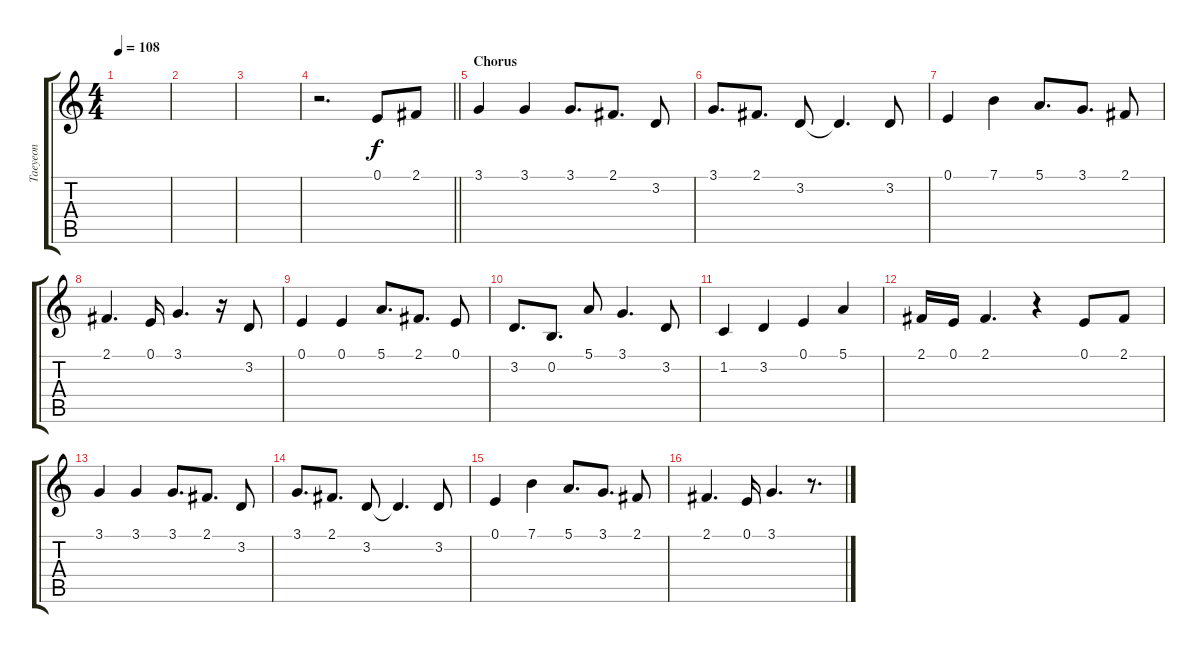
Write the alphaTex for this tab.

\track ("Taeyeon" "Taeyeon") {instrument flute}
\staff {score tabs}
\tuning (E4 B3 G3 D3 A2 E2) {hide}
\ts (4 4)
\tempo 108
\clef g2
\ks c
|
|
|
\barLineRight lightlight
r.2{d} 0.1.8{volume 8} 2.1.8 |
\section ("" "Chorus")
3.1.4 3.1.4 3.1.8{d} 2.1.8{d} 3.2.8 |
3.1.8{d} 2.1.8{d} 3.2.8 3.2{t}.4{d} 3.2.8 |
0.1.4 7.1.4 5.1.8{d} 3.1.8{d} 2.1.8 |
2.1.4{d} 0.1.16 3.1.4{d} r.16 3.2.8 |
0.1.4 0.1.4 5.1.8{d} 2.1.8{d} 0.1.8 |
3.2.8{d} 0.2.8{d} 5.1.8 3.1.4{d} 3.2.8 |
1.2.4 3.2.4 0.1.4 5.1.4 |
2.1.16 0.1.16 2.1.4{d} r.4 0.1.8 2.1.8 |
3.1.4 3.1.4 3.1.8{d} 2.1.8{d} 3.2.8 |
3.1.8{d} 2.1.8{d} 3.2.8 3.2{t}.4{d} 3.2.8 |
0.1.4 7.1.4 5.1.8{d} 3.1.8{d} 2.1.8 |
2.1.4{d} 0.1.16 3.1.4{d} r.8{d}
